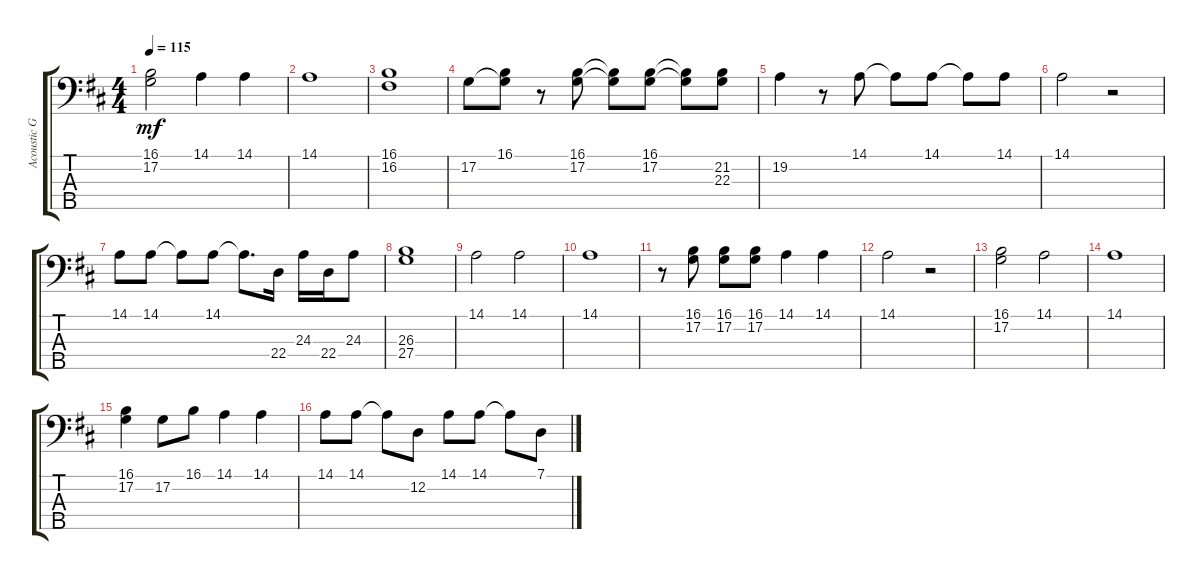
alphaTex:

\track ("Acoustic Grand Piano (Staff 2)" "Acoustic G") {instrument acousticgrandpiano}
\staff {score tabs}
\tuning (G2 D2 A1 E1 B0) {hide}
\ts (4 4)
\tempo 115
\clef f4
\ks bminor
(16.1 17.2).2{dy mf} 14.1.4 14.1.4 |
14.1.1 |
(16.1 16.2).1 |
17.2.8 (16.1 17.2{t}).8 r.8 (16.1 17.2).8 (16.1{t} 17.2{t}).8 (16.1 17.2).8 (16.1{t} 17.2{t}).8 (21.2 22.3).8 |
19.2.4 r.8 14.1.8 14.1{t}.8 14.1.8 14.1{t}.8 14.1.8 |
14.1.2 r.2 |
14.1.8 14.1.8 14.1{t}.8 14.1.8 14.1{t}.8{d} 22.4.16 24.3.16 22.4.16 24.3.8 |
(26.3 27.4).1 |
14.1.2 14.1.2 |
14.1.1 |
r.8 (16.1 17.2).8 (16.1 17.2).8 (16.1 17.2).8 14.1.4 14.1.4 |
14.1.2 r.2 |
(16.1 17.2).2 14.1.2 |
14.1.1 |
(16.1 17.2).4 17.2.8 16.1.8 14.1.4 14.1.4 |
14.1.8 14.1.8 14.1{t}.8 12.2.8 14.1.8 14.1.8 14.1{t}.8 7.1.8
